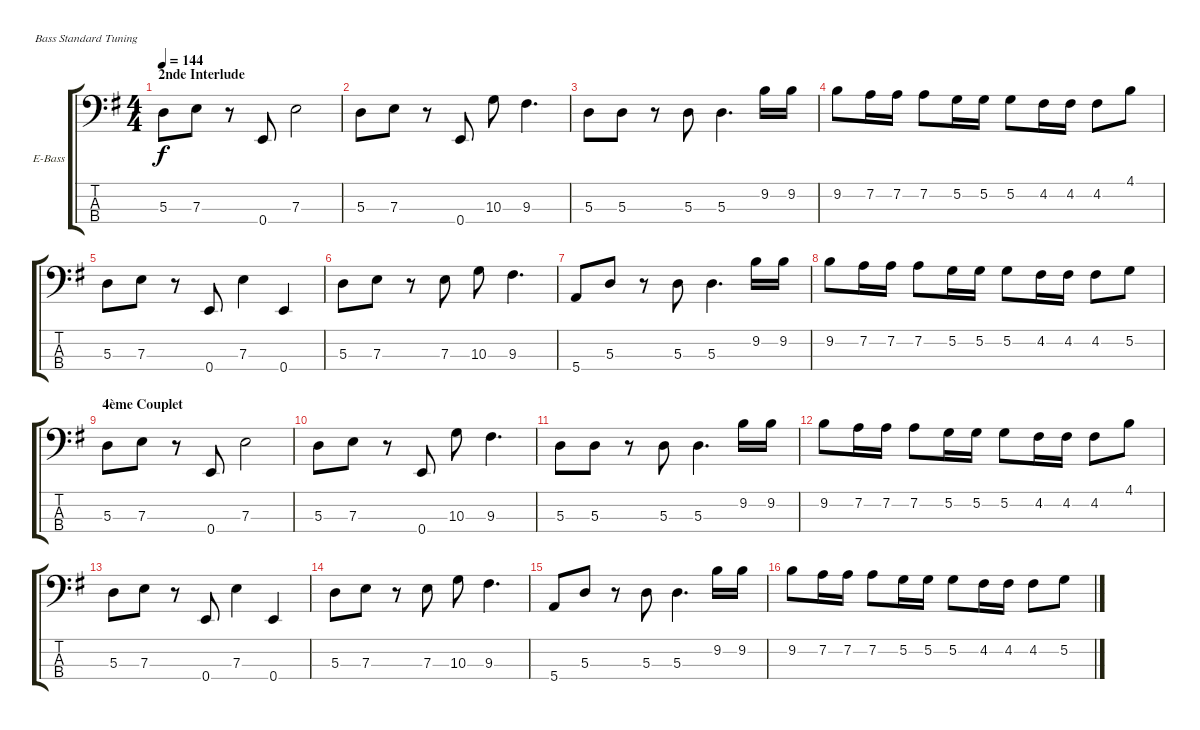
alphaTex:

\bracketExtendMode groupsimilarinstruments
\firstSystemTrackNameOrientation horizontal
\otherSystemsTrackNameOrientation horizontal
\track ("Basse" "E-Bass") {instrument electricbassfinger}
\staff {score tabs}
\tuning (G2 D2 A1 E1)
\ts (4 4)
\section ("" "2nde Interlude")
\tempo 144
\clef f4
\ks g
5.3.8{dy f} 7.3.8 r.8 0.4.8 7.3.2 |
5.3.8 7.3.8 r.8 0.4.8 10.3.8 9.3.4{d} |
5.3.8 5.3.8 r.8 5.3.8 5.3.4{d} 9.2.16 9.2.16 |
9.2.8 7.2.16 7.2.16 7.2.8 5.2.16 5.2.16 5.2.8 4.2.16 4.2.16 4.2.8 4.1.8 |
5.3.8 7.3.8 r.8 0.4.8 7.3.4 0.4.4 |
5.3.8 7.3.8 r.8 7.3.8 10.3.8 9.3.4{d} |
5.4.8 5.3.8 r.8 5.3.8 5.3.4{d} 9.2.16 9.2.16 |
9.2.8 7.2.16 7.2.16 7.2.8 5.2.16 5.2.16 5.2.8 4.2.16 4.2.16 4.2.8 5.2.8 |
\section ("" "4ème Couplet")
5.3.8 7.3.8 r.8 0.4.8 7.3.2 |
5.3.8 7.3.8 r.8 0.4.8 10.3.8 9.3.4{d} |
5.3.8 5.3.8 r.8 5.3.8 5.3.4{d} 9.2.16 9.2.16 |
9.2.8 7.2.16 7.2.16 7.2.8 5.2.16 5.2.16 5.2.8 4.2.16 4.2.16 4.2.8 4.1.8 |
5.3.8 7.3.8 r.8 0.4.8 7.3.4 0.4.4 |
5.3.8 7.3.8 r.8 7.3.8 10.3.8 9.3.4{d} |
5.4.8 5.3.8 r.8 5.3.8 5.3.4{d} 9.2.16 9.2.16 |
9.2.8 7.2.16 7.2.16 7.2.8 5.2.16 5.2.16 5.2.8 4.2.16 4.2.16 4.2.8 5.2.8
